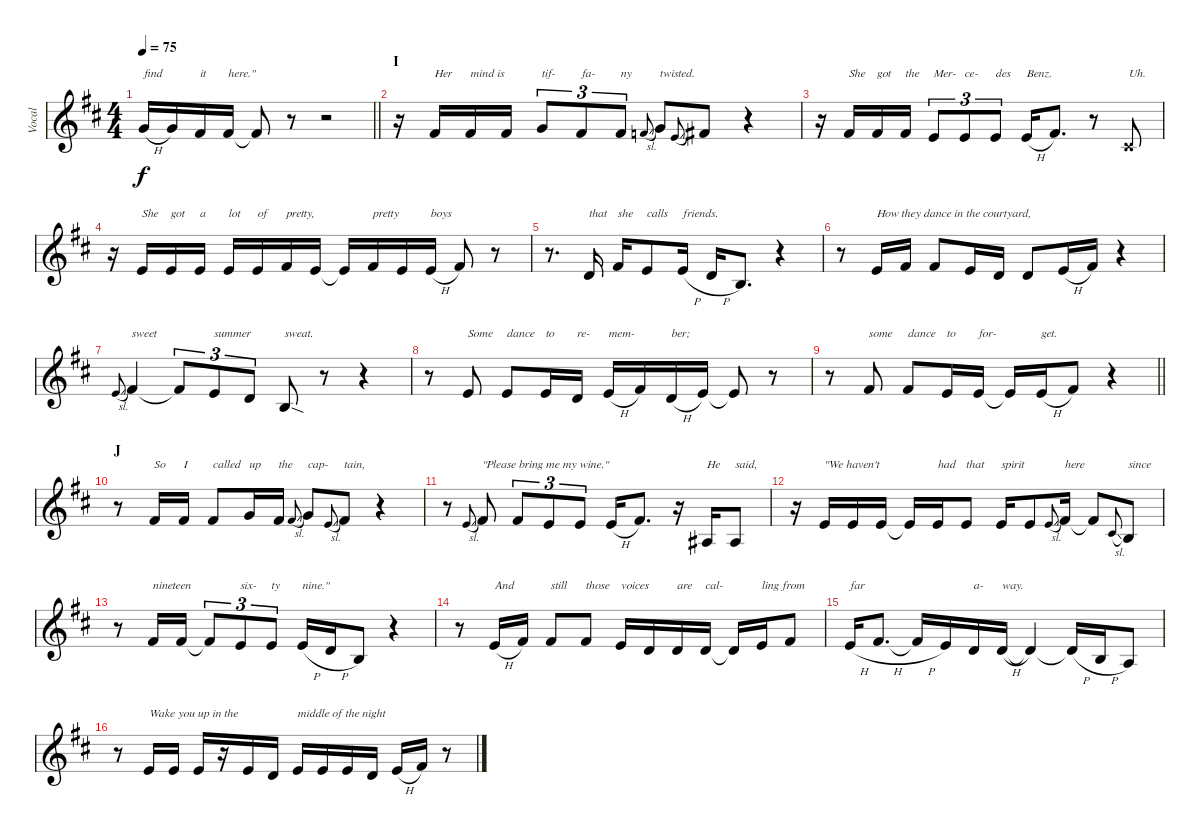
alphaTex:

\track ("Vocal" "Vocal") {instrument synthvoice}
\staff {score}
\tuning (E4 B3 G3 D3 A2 E2) {hide}
\ts (4 4)
\tempo 75
\clef g2
\barLineRight lightlight
\ks d
3.1{h}.16{txt "find" dy f} 3.1.16 2.1.16{txt "it"} 2.1.16{txt "here.\""} 2.1{t}.8 r.8 r.2 |
\section ("" "I")
r.16 2.1.16{txt "Her"} 2.1.16{txt "mind is"} 2.1.16 3.1.8{tu (3 2) txt "tif-"} 2.1.8{tu (3 2) txt "fa-"} 2.1.8{tu (3 2) txt "ny"} 1.1{sl}.8{gr onbeat} 3.1.8{txt "twisted."} 0.1{sl}.8{gr onbeat} 2.1.8 r.4 |
r.16 2.1.16{txt "She"} 2.1.16{txt "got"} 2.1.16{txt "the"} 0.1.8{tu (3 2) txt "Mer-"} 0.1.8{tu (3 2) txt "ce-"} 0.1.8{tu (3 2) txt "des"} 0.1{h}.16{txt "Benz."} 2.1.8{d} r.8 2.2{x}.8{txt "Uh."} |
r.16 0.1.16{txt "She"} 0.1.16{txt "got"} 0.1.16{txt "a"} 0.1.16{txt "lot"} 0.1.16{txt "of"} 2.1.16{txt "pretty,"} 0.1.16 0.1{t}.16 2.1.16{txt "pretty"} 0.1.16 0.1{h}.16{txt "boys"} 2.1.8 r.8 |
r.8{d} 3.2.16{txt "that"} 2.1.16{txt "she"} 0.1.8{txt "calls"} 5.2{h}.16{txt "friends."} 3.2{h}.16 0.2.8{d} r.4 |
r.8 0.1.16{txt "How they dance in the courtyard,"} 2.1.16 2.1.8 0.1.16 3.2.16 3.2.8 0.1{h}.16 2.1.16 r.4 |
0.1{sl}.8{gr onbeat} 2.1.4{txt "sweet"} 2.1{t}.8{tu (3 2)} 0.1.8{tu (3 2) txt "summer"} 3.2.8{tu (3 2)} 0.2{sod}.8{txt "sweat."} r.8 r.4 |
r.8 0.1.8{txt "Some"} 0.1.8{txt "dance"} 0.1.16{txt "to"} 3.2.16{txt "re-"} 0.1{h}.16{txt "mem-"} 2.1.16 3.2{h}.16{txt "ber;"} 5.2.16 5.2{t}.8 r.8 |
\barLineRight lightlight
r.8 2.1.8{txt "some"} 2.1.8{txt "dance"} 0.1.16{txt "to"} 0.1.16{txt "for-"} 0.1{t}.16 0.1{h}.16{txt "get."} 2.1.8 r.4 |
\section ("" "J")
r.8 2.1.16{txt "So"} 2.1.16{txt "I"} 2.1.8{txt "called"} 3.1.16{txt "up"} 2.1.16{txt "the"} 7.2{sl}.8{gr onbeat} 8.2.8{txt "cap-"} 0.1{sl}.8{gr onbeat} 2.1.8{txt "tain,"} r.4 |
r.8 0.1{sl}.8{gr onbeat} 2.1.8{txt "\"Please bring me my wine.\""} 2.1.8{tu (3 2)} 0.1.8{tu (3 2)} 0.1.8{tu (3 2)} 0.1{h}.16 2.1.8{d} r.16 13.5.16{txt "He"} 3.3.8{txt "said,"} |
r.16 0.1.16{txt "\"We haven't"} 0.1.16 0.1.16 0.1{t}.16 0.1.16{txt "had"} 0.1.8{txt "that"} 0.1.16{txt "spirit"} 0.1.8 0.1{sl}.8{gr onbeat} 2.1.16{txt "here"} 2.1{t}.8 6.3{sl}.8{gr onbeat} 4.3.8{txt "since"} |
r.8 2.1.16{txt "nineteen"} 2.1.16 2.1{t}.8{tu (3 2)} 0.1.8{tu (3 2) txt "six-"} 0.1.8{tu (3 2) txt "ty"} 5.2{h}.16{txt "nine.\""} 3.2{h}.16 0.2.8 r.4 |
r.8 0.1{h}.16{txt "And"} 2.1.16 2.1.8{txt "still"} 2.1.8{txt "those"} 0.1.16{txt "voices"} 3.2.16 3.2.16{txt "are"} 3.2.16{txt "cal-"} 3.2{t}.16 0.1.16{txt "ling from"} 2.1.8 |
0.1{h}.16{txt "far"} 2.1{h}.8{d} 2.1{h t}.16 0.1.16 3.2.16{txt "a-"} 7.3{h}.16{txt "way."} 7.3{t}.4 7.3{h t}.16 4.3{h}.16 2.3.8 |
r.8 0.1.16{txt "Wake you up in the"} 0.1.16 0.1.16 r.16 0.1.16 3.2.16 0.1.16{txt "middle of the night"} 0.1.16 0.1.16 3.2.16 0.1{h}.16 2.1.16 r.8
